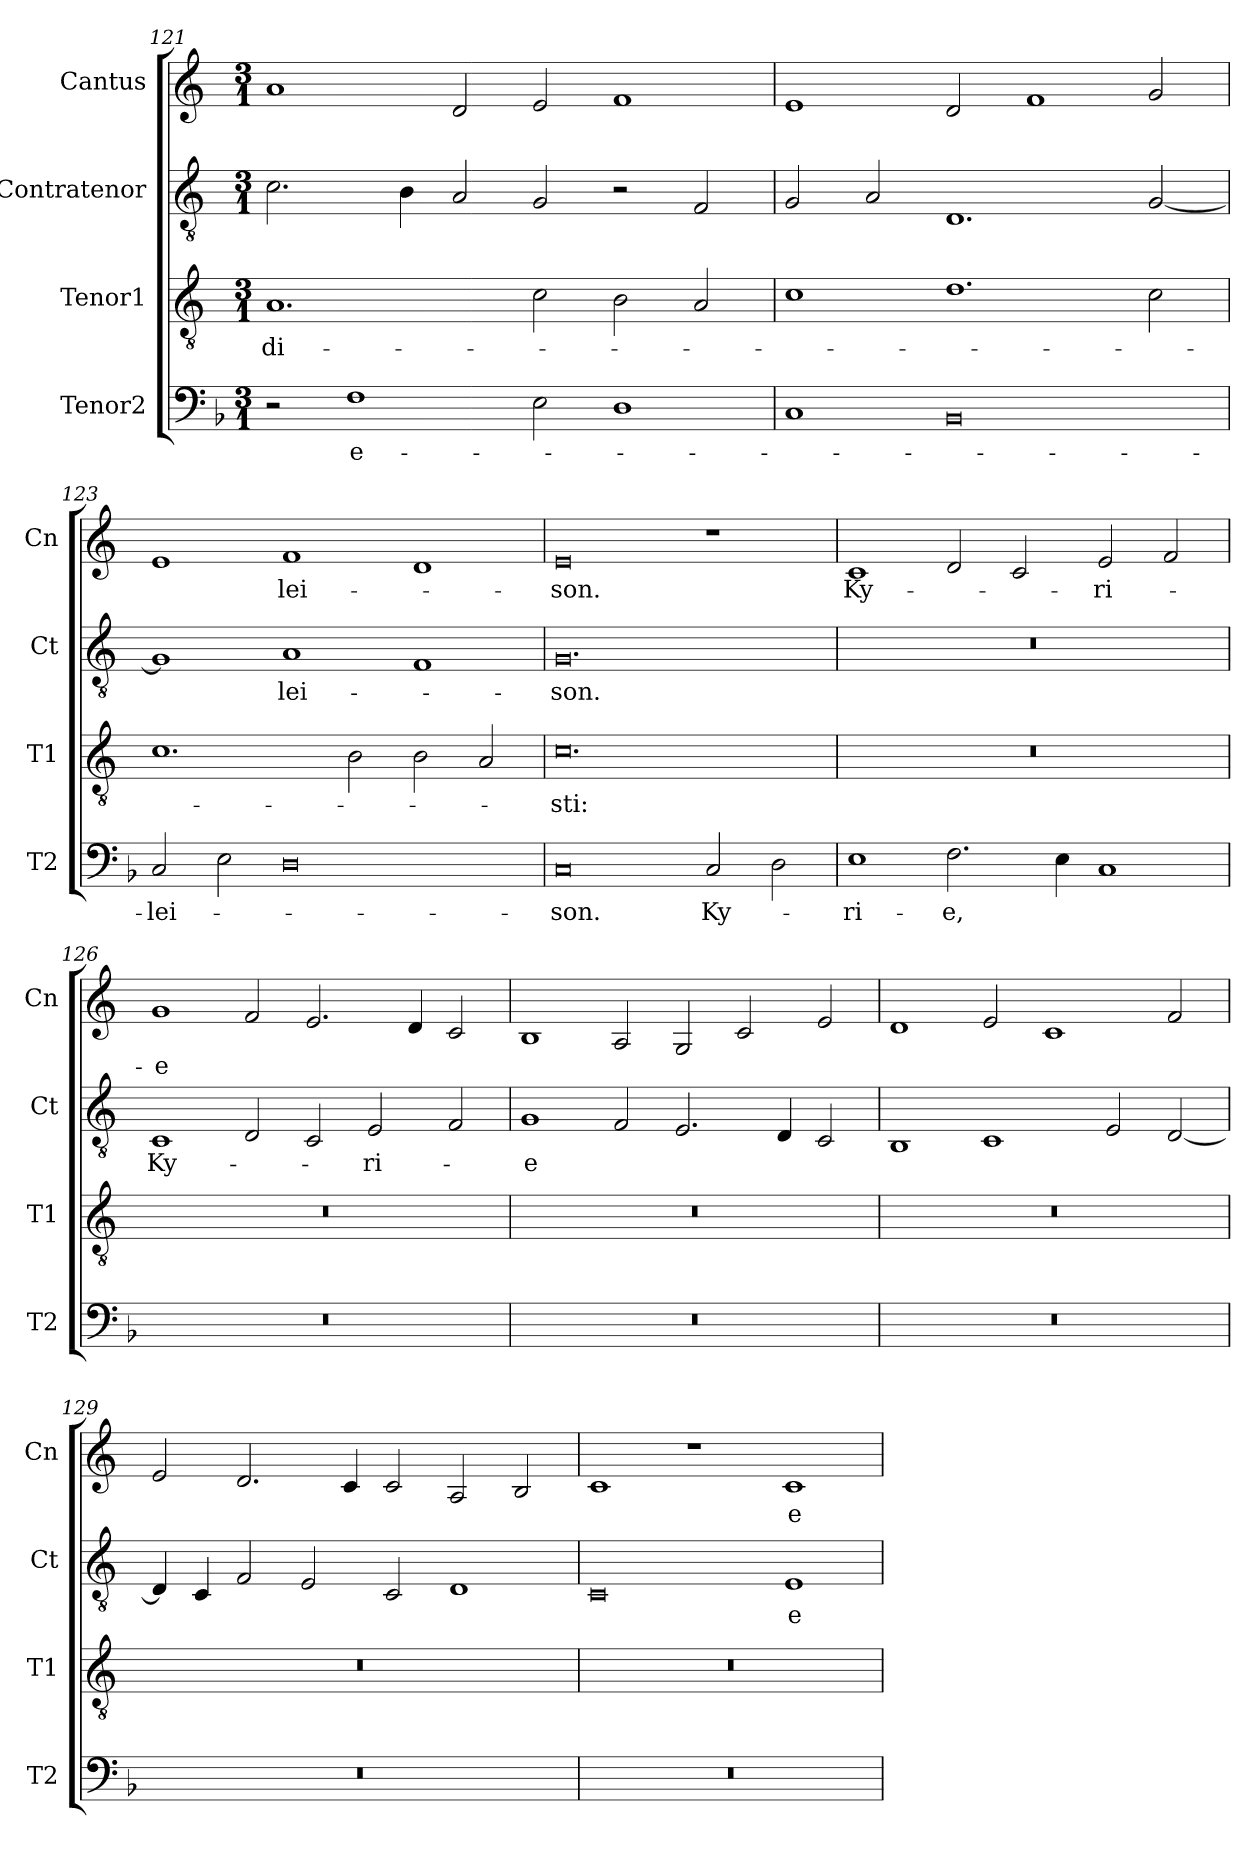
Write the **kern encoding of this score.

**kern	**text	**kern	**text	**kern	**text	**kern	**text
*part4	*part4	*part3	*part3	*part2	*part2	*part1	*part1
*staff4	*staff4	*staff3	*staff3	*staff2	*staff2	*staff1	*staff1
*I"Tenor2	*	*I"Tenor1	*	*I"Contratenor	*	*I"Cantus	*
*I'T2	*	*I'T1	*	*I'Ct	*	*I'Cn	*
*clefF4	*	*clefGv2	*	*clefGv2	*	*clefG2	*
*k[b-]	*	*k[]	*	*k[]	*	*k[]	*
*M3/1	*	*M3/1	*	*M3/1	*	*M3/1	*
=121	=121	=121	=121	=121	=121	=121	=121
2r	.	1.A	-di-	2.c\	.	1a	.
1F	e-	.	.	.	.	.	.
.	.	.	.	4B\	.	.	.
.	.	.	.	2A/	.	2d/	.
2E\	.	2c\	.	2G/	.	2e/	.
1D	.	2B\	.	2r	.	1f	.
.	.	2A/	.	2F/	.	.	.
=122	=122	=122	=122	=122	=122	=122	=122
1C	.	1c	.	2G/	.	1e	.
.	.	.	.	2A/	.	.	.
0BB-	.	1.d	.	1.D	.	2d/	.
.	.	.	.	.	.	1f	.
.	.	2c\	.	[2G/	.	2g/	.
=123	=123	=123	=123	=123	=123	=123	=123
2C/	-lei-	1.c	.	1G]	.	1e	.
2E\	.	.	.	.	.	.	.
0D	.	.	.	1A	-lei-	1f	-lei-
.	.	2B\	.	.	.	.	.
.	.	2B\	.	1F	.	1d	.
.	.	2A/	.	.	.	.	.
=124	=124	=124	=124	=124	=124	=124	=124
0C	-son.	0.c	-sti:	0.G	-son.	0e	-son.
2C/	Ky-	.	.	.	.	1r	.
2D\	.	.	.	.	.	.	.
=125	=125	=125	=125	=125	=125	=125	=125
1E	-ri-	0.r	.	0.r	.	1c	Ky-
2.F\	-e,	.	.	.	.	2d/	.
.	.	.	.	.	.	2c/	.
4E\	.	.	.	.	.	.	.
1C	.	.	.	.	.	2e/	-ri-
.	.	.	.	.	.	2f/	.
=126	=126	=126	=126	=126	=126	=126	=126
0.r	.	0.r	.	1C	Ky-	1g	-e
.	.	.	.	2D/	.	2f/	.
.	.	.	.	2C/	.	2.e/	.
.	.	.	.	2E/	-ri-	.	.
.	.	.	.	.	.	4d/	.
.	.	.	.	2F/	.	2c/	.
=127	=127	=127	=127	=127	=127	=127	=127
0.r	.	0.r	.	1G	-e	1B	.
.	.	.	.	2F/	.	2A/	.
.	.	.	.	2.E/	.	2G/	.
.	.	.	.	.	.	2c/	.
.	.	.	.	4D/	.	.	.
.	.	.	.	2C/	.	2e/	.
=128	=128	=128	=128	=128	=128	=128	=128
0.r	.	0.r	.	1BB	.	1d	.
.	.	.	.	1C	.	2e/	.
.	.	.	.	.	.	1c	.
.	.	.	.	2E/	.	.	.
.	.	.	.	[2D/	.	2f/	.
=129	=129	=129	=129	=129	=129	=129	=129
0.r	.	0.r	.	4D/]	.	2e/	.
.	.	.	.	4C/	.	.	.
.	.	.	.	2F/	.	2.d/	.
.	.	.	.	2E/	.	.	.
.	.	.	.	.	.	4c/	.
.	.	.	.	2C/	.	2c/	.
.	.	.	.	1D	.	2A/	.
.	.	.	.	.	.	2B/	.
=130	=130	=130	=130	=130	=130	=130	=130
0.r	.	0.r	.	0C	.	1c	.
.	.	.	.	.	.	1r	.
.	.	.	.	1E	e-	1c	e-
=	=	=	=	=	=	=	=
*-	*-	*-	*-	*-	*-	*-	*-
